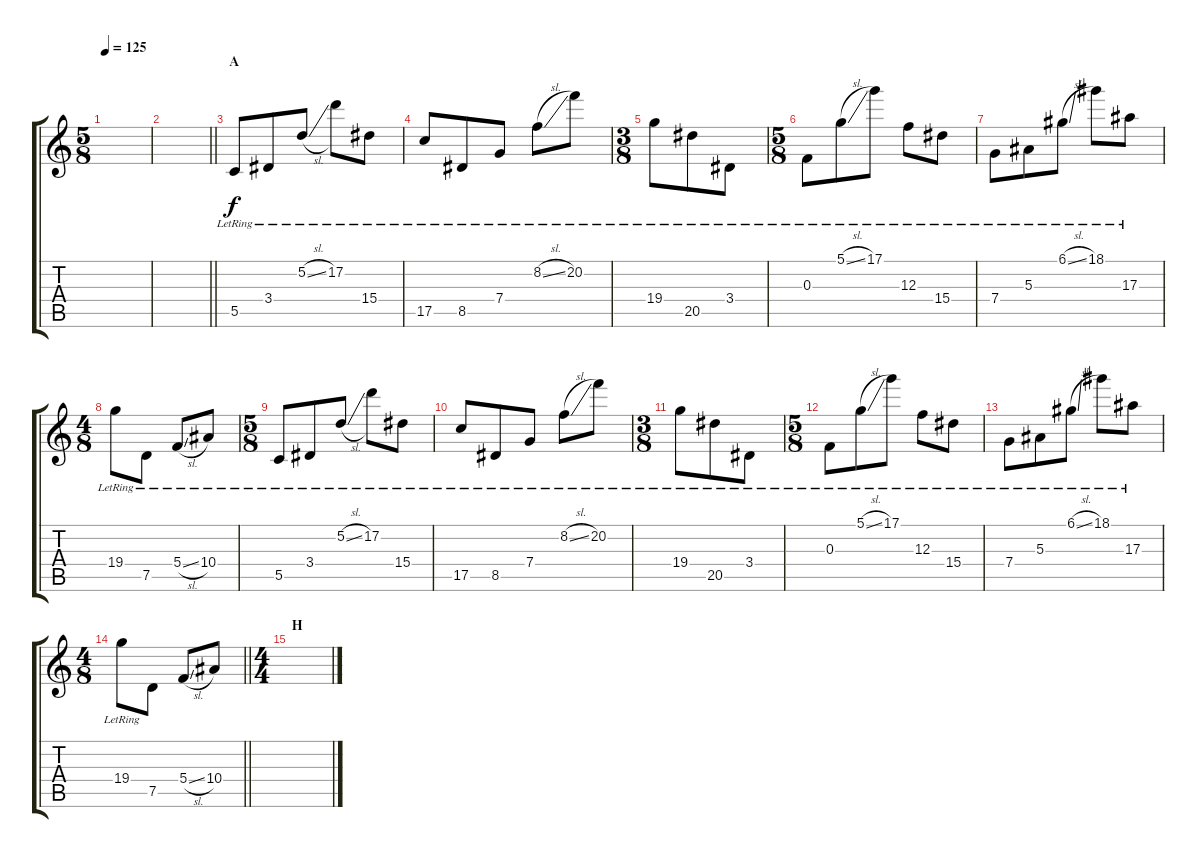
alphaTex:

\track "" {instrument distortionguitar}
\staff {score tabs}
\tuning (D4 A3 F3 C3 G2 C2) {hide}
\ts (5 8)
\tempo 125
\clef g2
\ks c
|
\barLineRight lightlight
|
\section ("" "A")
5.5{lr}.8 3.4{lr}.8 5.2{sl lr}.8 17.2{lr}.8 15.4{lr}.8 |
17.5{lr}.8 8.5{lr}.8 7.4{lr}.8 8.2{sl lr}.8 20.2{lr}.8 |
\ts (3 8)
19.4{lr}.8 20.5{lr}.8 3.4{lr}.8 |
\ts (5 8)
0.3{lr}.8 5.1{sl lr}.8 17.1{lr}.8 12.3{lr}.8 15.4{lr}.8 |
7.4{lr}.8 5.3{lr}.8 6.1{sl lr}.8 18.1{lr}.8 17.3{lr}.8 |
\ts (4 8)
19.4{lr}.8 7.5{lr}.8 5.4{sl lr}.8 10.4{lr}.8 |
\ts (5 8)
5.5{lr}.8 3.4{lr}.8 5.2{sl lr}.8 17.2{lr}.8 15.4{lr}.8 |
17.5{lr}.8 8.5{lr}.8 7.4{lr}.8 8.2{sl lr}.8 20.2{lr}.8 |
\ts (3 8)
19.4{lr}.8 20.5{lr}.8 3.4{lr}.8 |
\ts (5 8)
0.3{lr}.8 5.1{sl lr}.8 17.1{lr}.8 12.3{lr}.8 15.4{lr}.8 |
7.4{lr}.8 5.3{lr}.8 6.1{sl lr}.8 18.1{lr}.8 17.3{lr}.8 |
\ts (4 8)
\barLineRight lightlight
19.4{lr}.8 7.5.8 5.4{sl}.8 10.4.8 |
\ts (4 4)
\section ("" "H")
